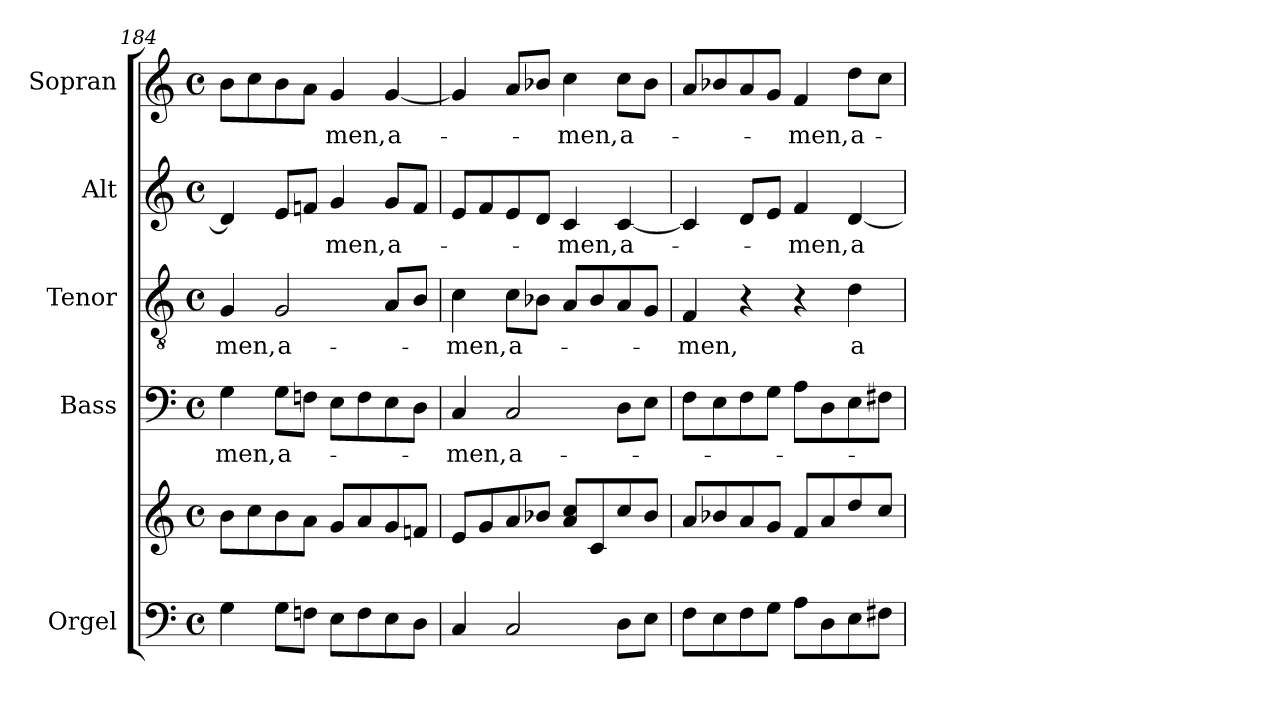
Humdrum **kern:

**kern	**kern	**kern	**text	**kern	**text	**kern	**text	**kern	**text
*part5	*part5	*part4	*part4	*part3	*part3	*part2	*part2	*part1	*part1
*staff6	*staff5	*staff4	*staff4	*staff3	*staff3	*staff2	*staff2	*staff1	*staff1
*I"Orgel	*	*I"Bass	*	*I"Tenor	*	*I"Alt	*	*I"Sopran	*
*I'Org.	*	*I'B.	*	*I'T.	*	*I'A.	*	*I'S.	*
*clefF4	*clefG2	*clefF4	*	*clefGv2	*	*clefG2	*	*clefG2	*
*k[]	*k[]	*k[]	*	*k[]	*	*k[]	*	*k[]	*
*C:	*C:	*C:	*	*C:	*	*C:	*	*C:	*
*M4/4	*M4/4	*M4/4	*	*M4/4	*	*M4/4	*	*M4/4	*
*met(c)	*met(c)	*met(c)	*	*met(c)	*	*met(c)	*	*met(c)	*
=184	=184	=184	=184	=184	=184	=184	=184	=184	=184
!	!	!	!LO:LY:b	!	!LO:LY:b	!	!	!	!
4G\	8b\L	4G\	-men,	4G/	-men,	4d/]	.	8b\L	.
.	8cc\	.	.	.	.	.	.	8cc\	.
!	!	!	!LO:LY:b	!	!LO:LY:b	!	!	!	!
8G\L	8b\	8G\L	a-	2G/	a-	8e/L	.	8b\	.
8Fn\J	8a\J	8Fn\J	.	.	.	8fn/J	.	8a\J	.
!	!	!	!	!	!	!	!LO:LY:b	!	!LO:LY:b
8E\L	8g/L	8E\L	.	.	.	4g/	-men,	4g/	-men,
8F\	8a/	8F\	.	.	.	.	.	.	.
!	!	!	!	!	!	!	!LO:LY:b	!	!LO:LY:b
8E\	8g/	8E\	.	8A/L	.	8g/L	a-	[4g/	a-
8D\J	8fn/J	8D\J	.	8B/J	.	8f/J	.	.	.
=185	=185	=185	=185	=185	=185	=185	=185	=185	=185
!	!	!	!LO:LY:b	!	!LO:LY:b	!	!	!	!
4C/	8e/L	4C/	-men,	4c\	-men,	8e/L	.	4g/]	.
.	8g/	.	.	.	.	8f/	.	.	.
!	!	!	!LO:LY:b	!	!LO:LY:b	!	!	!	!
2C/	8a/	2C/	a-	8c\L	a-	8e/	.	8a/L	.
.	8b-X/J	.	.	8B-X\J	.	8d/J	.	8b-X/J	.
!	!	!	!	!	!	!	!LO:LY:b	!	!LO:LY:b
.	8a/ 8cc/L	.	.	8A/L	.	4c/	-men,	4cc\	-men,
.	8c/	.	.	8B-/	.	.	.	.	.
!	!	!	!	!	!	!	!LO:LY:b	!	!LO:LY:b
8D\L	8cc/	8D\L	.	8A/	.	[4c/	a-	8cc\L	a-
8E\J	8b-/J	8E\J	.	8G/J	.	.	.	8b-\J	.
=186	=186	=186	=186	=186	=186	=186	=186	=186	=186
!	!	!	!	!	!LO:LY:b	!	!	!	!
8F\L	8a/L	8F\L	.	4F/	-men,	4c/]	.	8a/L	.
8E\	8b-X/	8E\	.	.	.	.	.	8b-X/	.
8F\	8a/	8F\	.	4r	.	8d/L	.	8a/	.
8G\J	8g/J	8G\J	.	.	.	8e/J	.	8g/J	.
!	!	!	!	!	!	!	!LO:LY:b	!	!LO:LY:b
8A\L	8f/L	8A\L	.	4r	.	4f/	-men,	4f/	-men,
8D\	8a/	8D\	.	.	.	.	.	.	.
!	!	!	!	!	!LO:LY:b	!	!LO:LY:b	!	!LO:LY:b
8E\	8dd/	8E\	.	4d\	a-	[4d/	a-	8dd\L	a-
8F#X\J	8cc/J	8F#X\J	.	.	.	.	.	8cc\J	.
=	=	=	=	=	=	=	=	=	=
*-	*-	*-	*-	*-	*-	*-	*-	*-	*-
